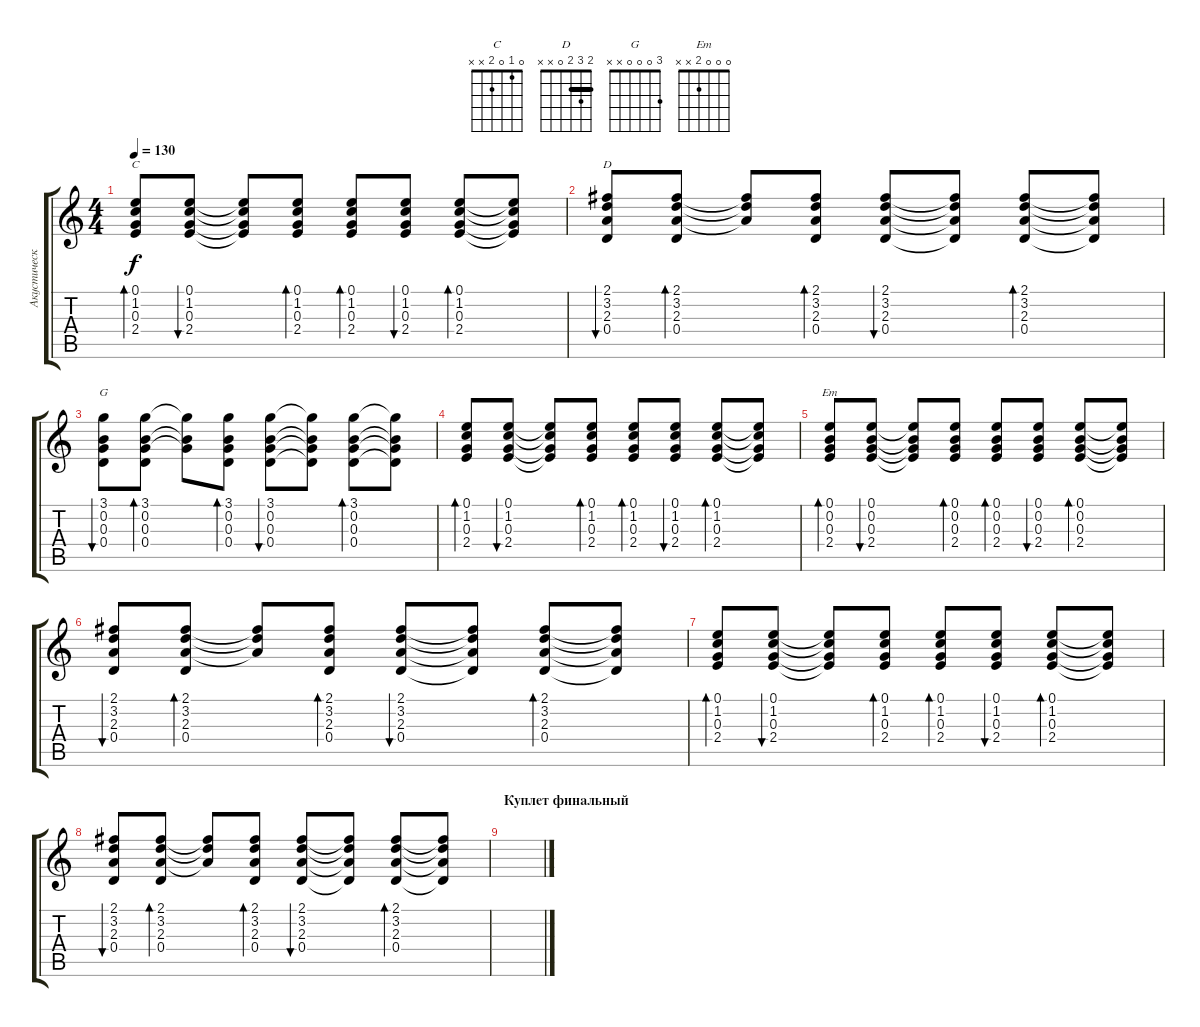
\track ("Акустическая гитара" "Акустическ") {instrument acousticguitarnylon}
\staff {score tabs}
\tuning (E4 B3 G3 D3 A2 E2) {hide}
\chord ("C" 0 1 0 2 x x)
\chord ("D" 2 3 2 0 x x) {barre 2}
\chord ("G" 3 0 0 0 x x)
\chord ("Em" 0 0 0 2 x x)
\ts (4 4)
\tempo 130
\clef g2
\ks c
(0.1 1.2 0.3 2.4).8{bd 60 ch "C" dy f} (0.1 1.2 0.3 2.4).8{bu 60} (0.1{t} 1.2{t} 0.3{t} 2.4{t}).8 (0.1 1.2 0.3 2.4).8{bd 60} (0.1 1.2 0.3 2.4).8{bd 60} (0.1 1.2 0.3 2.4).8{bu 60} (0.1 1.2 0.3 2.4).8{bd 60} (0.1{t} 1.2{t} 0.3{t} 2.4{t}).8 |
(2.1 3.2 2.3 0.4).8{bu 60 ch "D"} (2.1 3.2 2.3 0.4).8{bd 60} (2.1{t} 3.2{t} 2.3{t}).8 (2.1 3.2 2.3 0.4).8{bd 60} (2.1 3.2 2.3 0.4).8{bu 60} (2.1{t} 3.2{t} 2.3{t} 0.4{t}).8 (2.1 3.2 2.3 0.4).8{bd 60} (2.1{t} 3.2{t} 2.3{t} 0.4{t}).8 |
(3.1 0.2 0.3 0.4).8{bu 60 ch "G"} (3.1 0.2 0.3 0.4).8{bd 60} (3.1{t} 0.2{t} 0.3{t}).8 (3.1 0.2 0.3 0.4).8{bd 60} (3.1 0.2 0.3 0.4).8{bu 60} (3.1{t} 0.2{t} 0.3{t} 0.4{t}).8 (3.1 0.2 0.3 0.4).8{bd 60} (3.1{t} 0.2{t} 0.3{t} 0.4{t}).8 |
(0.1 1.2 0.3 2.4).8{bd 60} (0.1 1.2 0.3 2.4).8{bu 60} (0.1{t} 1.2{t} 0.3{t} 2.4{t}).8 (0.1 1.2 0.3 2.4).8{bd 60} (0.1 1.2 0.3 2.4).8{bd 60} (0.1 1.2 0.3 2.4).8{bu 60} (0.1 1.2 0.3 2.4).8{bd 60} (0.1{t} 1.2{t} 0.3{t} 2.4{t}).8 |
(0.1 0.2 0.3 2.4).8{bd 60 ch "Em"} (0.1 0.2 0.3 2.4).8{bu 60} (0.1{t} 0.2{t} 0.3{t} 2.4{t}).8 (0.1 0.2 0.3 2.4).8{bd 60} (0.1 0.2 0.3 2.4).8{bd 60} (0.1 0.2 0.3 2.4).8{bu 60} (0.1 0.2 0.3 2.4).8{bd 60} (0.1{t} 0.2{t} 0.3{t} 2.4{t}).8 |
(2.1 3.2 2.3 0.4).8{bu 60} (2.1 3.2 2.3 0.4).8{bd 60} (2.1{t} 3.2{t} 2.3{t}).8 (2.1 3.2 2.3 0.4).8{bd 60} (2.1 3.2 2.3 0.4).8{bu 60} (2.1{t} 3.2{t} 2.3{t} 0.4{t}).8 (2.1 3.2 2.3 0.4).8{bd 60} (2.1{t} 3.2{t} 2.3{t} 0.4{t}).8 |
(0.1 1.2 0.3 2.4).8{bd 60} (0.1 1.2 0.3 2.4).8{bu 60} (0.1{t} 1.2{t} 0.3{t} 2.4{t}).8 (0.1 1.2 0.3 2.4).8{bd 60} (0.1 1.2 0.3 2.4).8{bd 60} (0.1 1.2 0.3 2.4).8{bu 60} (0.1 1.2 0.3 2.4).8{bd 60} (0.1{t} 1.2{t} 0.3{t} 2.4{t}).8 |
(2.1 3.2 2.3 0.4).8{bu 60} (2.1 3.2 2.3 0.4).8{bd 60} (2.1{t} 3.2{t} 2.3{t}).8 (2.1 3.2 2.3 0.4).8{bd 60} (2.1 3.2 2.3 0.4).8{bu 60} (2.1{t} 3.2{t} 2.3{t} 0.4{t}).8 (2.1 3.2 2.3 0.4).8{bd 60} (2.1{t} 3.2{t} 2.3{t} 0.4{t}).8 |
\section ("" "Куплет финальный")
